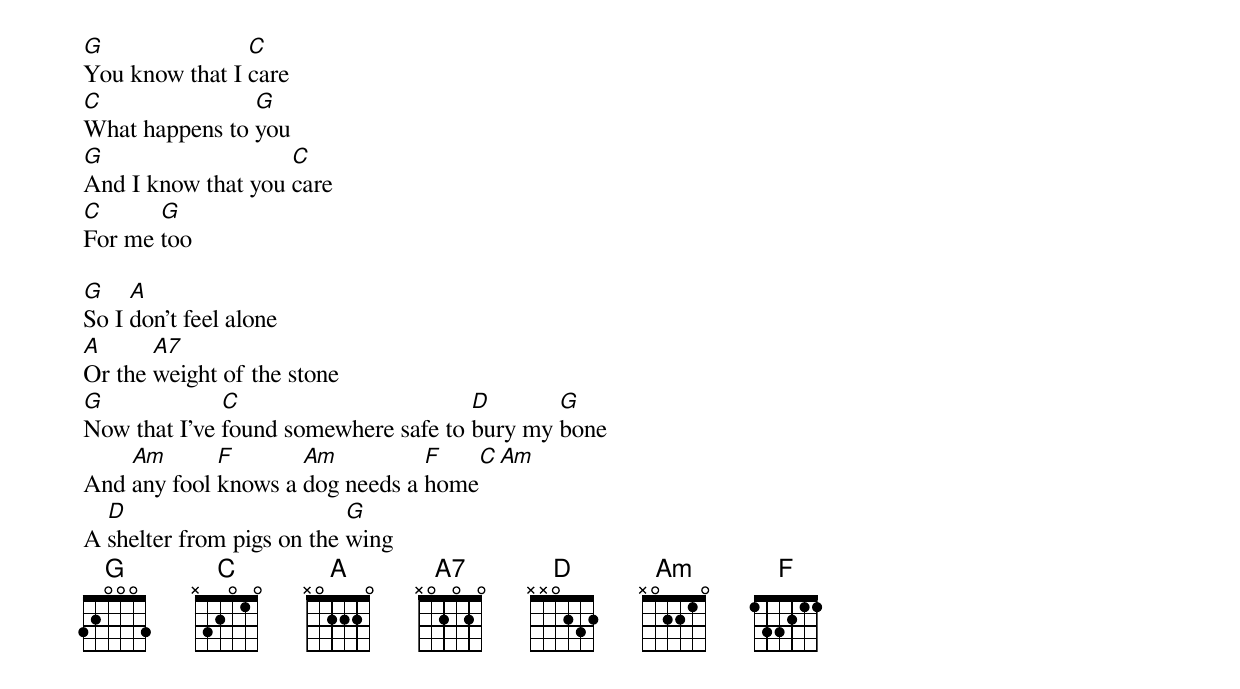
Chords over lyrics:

G               C
You know that I care
C               G
What happens to you
G                   C
And I know that you care
C      G
For me too

G    A
So I don't feel alone
A      A7
Or the weight of the stone
G             C                       D       G
Now that I've found somewhere safe to bury my bone
    Am       F       Am          F    C       Am
And any fool knows a dog needs a home
  D                        G
A shelter from pigs on the wing
